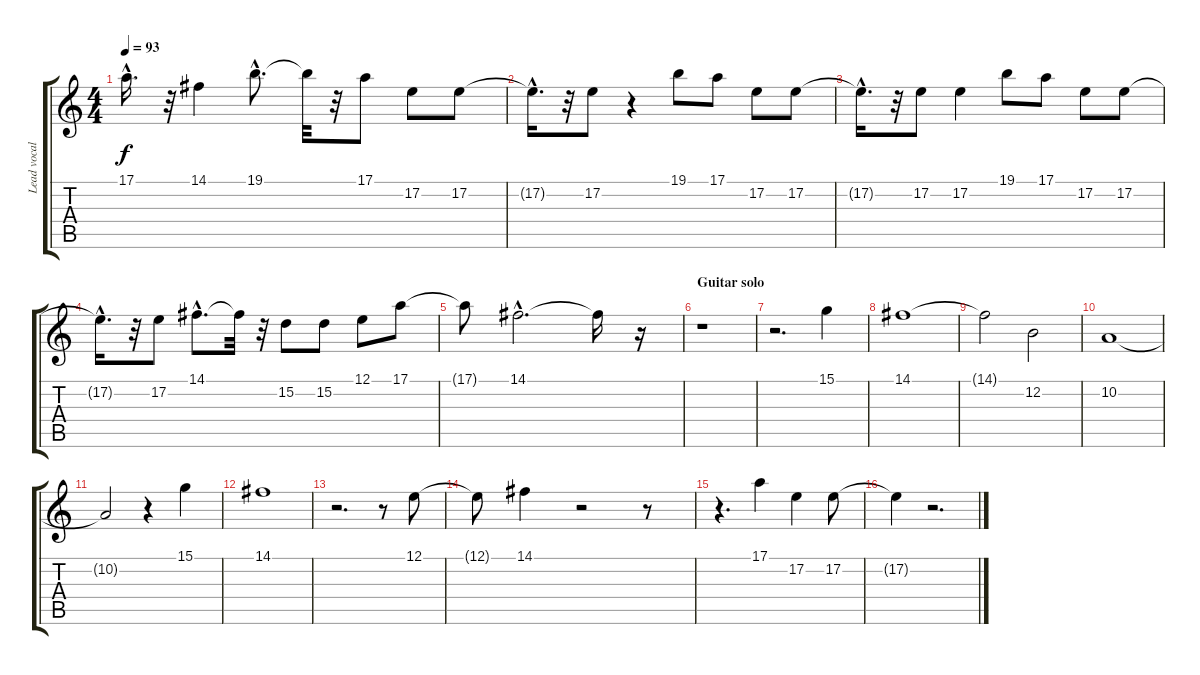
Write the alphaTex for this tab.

\track ("Lead vocal" "Lead vocal") {instrument recorder}
\staff {score tabs}
\tuning (E4 B3 G3 D3 A2 E2) {hide}
\ts (4 4)
\tempo 93
\clef g2
\ks c
17.1{hac t}.16{d dy f} r.32 14.1.4 19.1{hac}.8{d} 19.1{t}.32 r.32 17.1.8 17.2.8 17.2.8 |
17.2{hac t}.16{d} r.32 17.2.8 r.4 19.1.8 17.1.8 17.2.8 17.2.8 |
17.2{hac t}.16{d} r.32 17.2.8 17.2.4 19.1.8 17.1.8 17.2.8 17.2.8 |
17.2{hac t}.16{d} r.32 17.2.8 14.1{hac}.8{d} 14.1{t}.32 r.32 15.2.8 15.2.8 12.1.8 17.1.8 |
17.1{t}.8 14.1{hac}.2{d} 14.1{t}.16 r.16 |
\section ("" "Guitar solo")
r.1 |
r.2{d} 15.1.4{volume 10} |
14.1.1 |
14.1{t}.2 12.2.2{volume 9} |
10.2.1 |
10.2{t}.2 r.4 15.1.4{volume 11} |
14.1.1 |
r.2{d} r.8 12.1.8{volume 16} |
12.1{t}.8 14.1.4 r.2 r.8 |
r.4{d} 17.1.4 17.2.4 17.2.8 |
17.2{t}.4 r.2{d}
